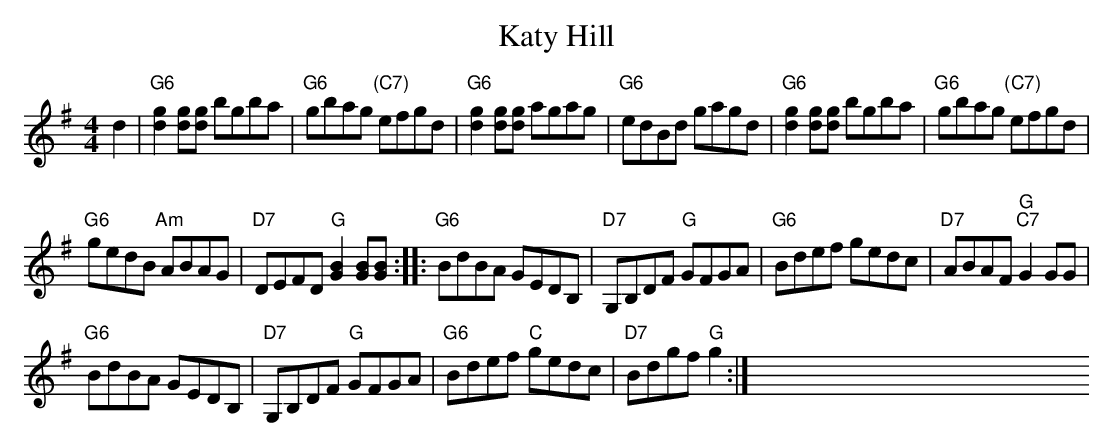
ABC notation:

X:1
T:Katy Hill
M:4/4
L:1/8
K:G
d2 | "G6"[d2g2] [dg][dg] bgba | "G6"gbag "(C7)"efgd |\
 "G6"[d2g2] [dg][dg] agag | "G6"edBd gagd |\
"G6"[d2g2] [dg][dg] bgba | "G6"gbag "(C7)"efgd |
 "G6"gedB "Am"ABAG | "D7"DEFD "G"[G2B2] [GB][GB] ::\
"G6"BdBA GEDB, | "D7"G,B,DF "G"GFGA |\
 "G6"Bdef gedc | "D7"ABAF "G;C7"G2 GG |
"G6"BdBA GEDB, | "D7"G,B,DF "G"GFGA |\
 "G6"Bdef "C"gedc | "D7"Bdgf "G"g2 :|\
xxxx xxxx [] xxxx xxxx []
